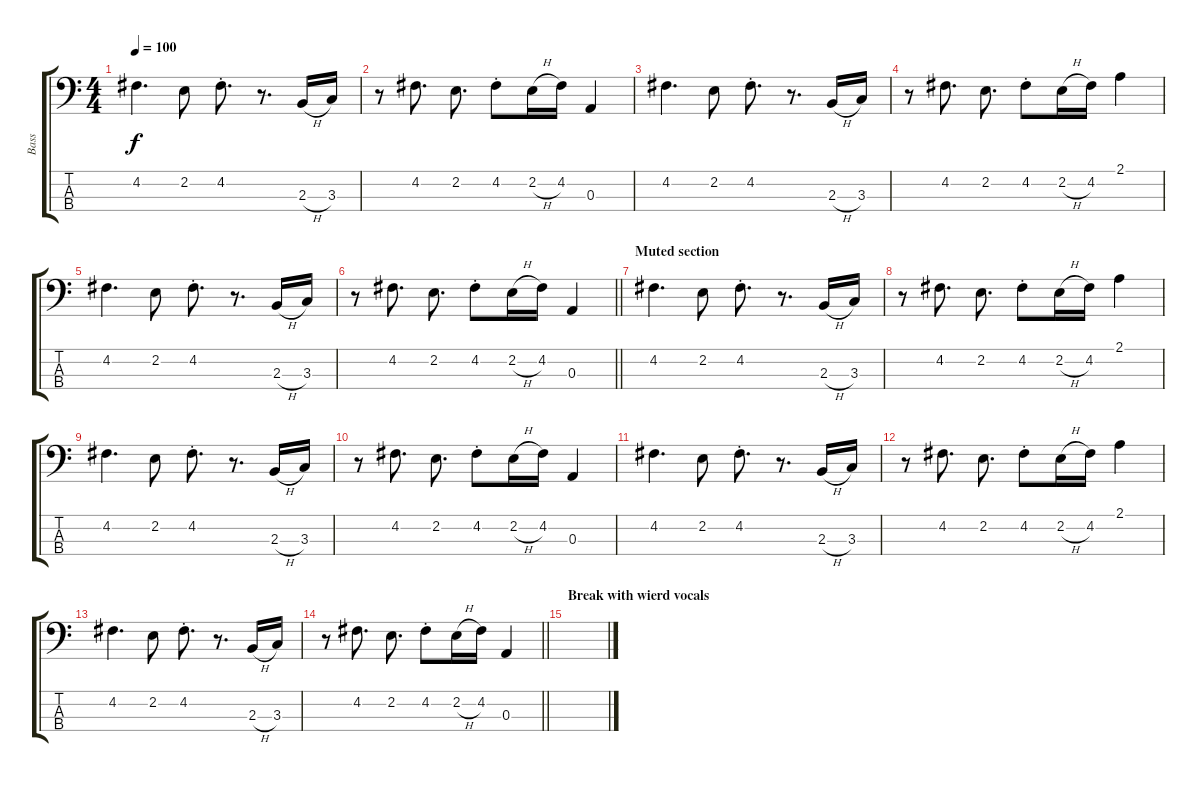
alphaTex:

\track ("Bass" "Bass") {instrument electricbassfinger}
\staff {score tabs}
\tuning (G2 D2 A1 E1) {hide}
\ts (4 4)
\tempo 100
\clef f4
\ks c
4.2.4{d dy f} 2.2.8 4.2{st}.8{d} r.8{d} 2.3{h}.16 3.3.16 |
r.8 4.2.8{d} 2.2.8{d} 4.2{st}.8 2.2{h}.16 4.2.16 0.3.4 |
4.2.4{d} 2.2.8 4.2{st}.8{d} r.8{d} 2.3{h}.16 3.3.16 |
r.8 4.2.8{d} 2.2.8{d} 4.2{st}.8 2.2{h}.16 4.2.16 2.1.4 |
4.2.4{d} 2.2.8 4.2{st}.8{d} r.8{d} 2.3{h}.16 3.3.16 |
\barLineRight lightlight
r.8 4.2.8{d} 2.2.8{d} 4.2{st}.8 2.2{h}.16 4.2.16 0.3.4 |
\section ("" "Muted section")
4.2.4{d} 2.2.8 4.2{st}.8{d} r.8{d} 2.3{h}.16 3.3.16 |
r.8 4.2.8{d} 2.2.8{d} 4.2{st}.8 2.2{h}.16 4.2.16 2.1.4 |
4.2.4{d} 2.2.8 4.2{st}.8{d} r.8{d} 2.3{h}.16 3.3.16 |
r.8 4.2.8{d} 2.2.8{d} 4.2{st}.8 2.2{h}.16 4.2.16 0.3.4 |
4.2.4{d} 2.2.8 4.2{st}.8{d} r.8{d} 2.3{h}.16 3.3.16 |
r.8 4.2.8{d} 2.2.8{d} 4.2{st}.8 2.2{h}.16 4.2.16 2.1.4 |
4.2.4{d} 2.2.8 4.2{st}.8{d} r.8{d} 2.3{h}.16 3.3.16 |
\barLineRight lightlight
r.8 4.2.8{d} 2.2.8{d} 4.2{st}.8 2.2{h}.16 4.2.16 0.3.4 |
\section ("" "Break with wierd vocals")
